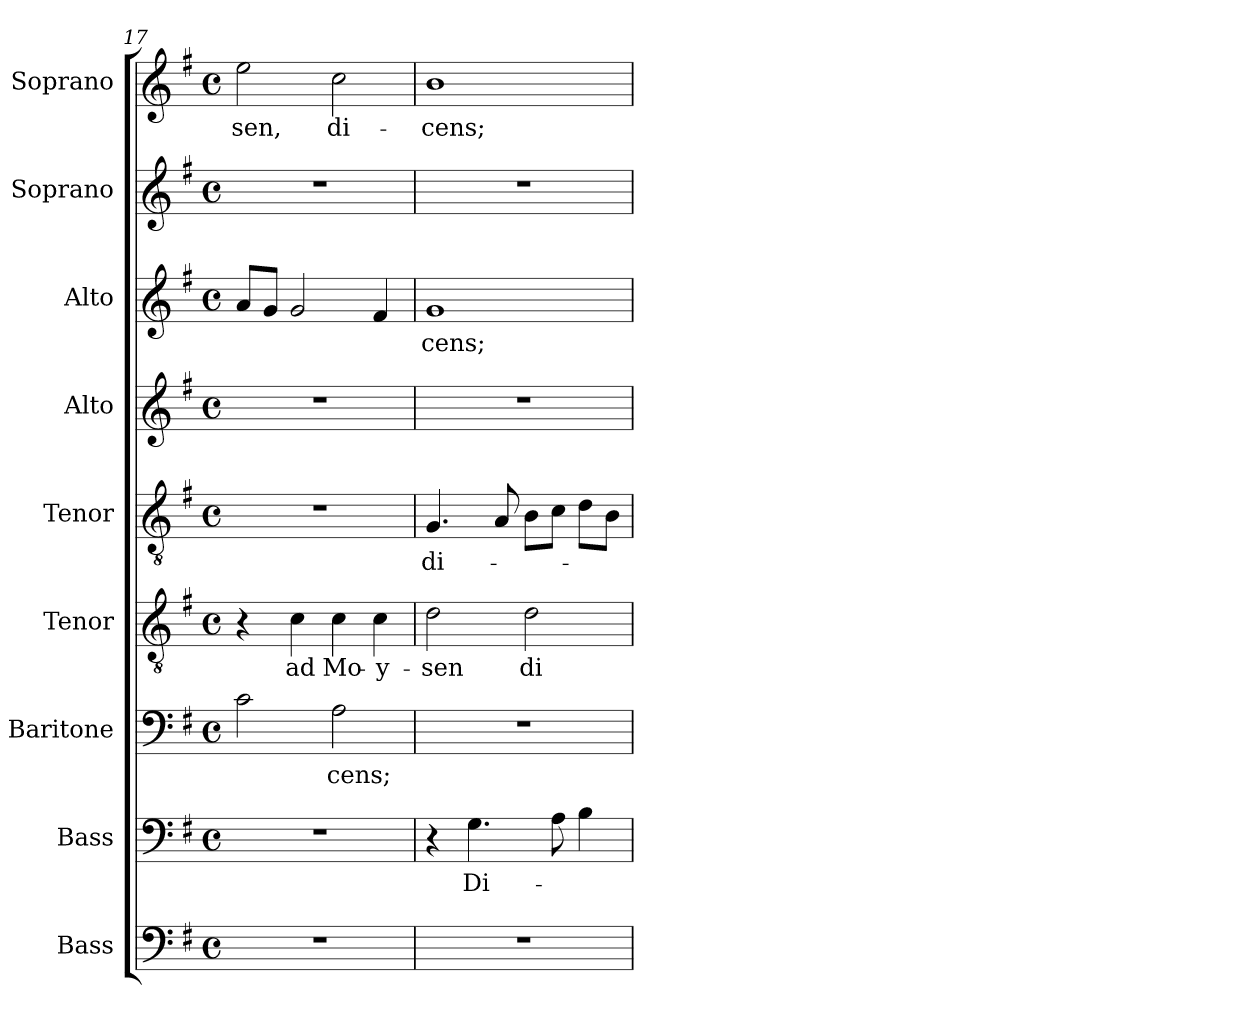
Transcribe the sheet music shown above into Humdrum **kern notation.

**kern	**kern	**text	**kern	**text	**kern	**text	**kern	**text	**kern	**kern	**text	**kern	**kern	**text
*part9	*part8	*part8	*part7	*part7	*part6	*part6	*part5	*part5	*part4	*part3	*part3	*part2	*part1	*part1
*staff9	*staff8	*staff8	*staff7	*staff7	*staff6	*staff6	*staff5	*staff5	*staff4	*staff3	*staff3	*staff2	*staff1	*staff1
*I"Bass	*I"Bass	*	*I"Baritone	*	*I"Tenor	*	*I"Tenor	*	*I"Alto	*I"Alto	*	*I"Soprano	*I"Soprano	*
*I'B.	*I'B.	*	*I'Bar.	*	*I'T.	*	*I'T.	*	*I'A.	*I'A.	*	*I'S.	*I'S.	*
*clefF4	*clefF4	*	*clefF4	*	*clefGv2	*	*clefGv2	*	*clefG2	*clefG2	*	*clefG2	*clefG2	*
*	*	*	*	*	*ITrd7c12	*	*ITrd7c12	*	*	*	*	*	*	*
*k[f#]	*k[f#]	*	*k[f#]	*	*k[f#]	*	*k[f#]	*	*k[f#]	*k[f#]	*	*k[f#]	*k[f#]	*
*G:	*G:	*	*G:	*	*G:	*	*G:	*	*G:	*G:	*	*G:	*G:	*
*M4/4	*M4/4	*	*M4/4	*	*M4/4	*	*M4/4	*	*M4/4	*M4/4	*	*M4/4	*M4/4	*
*met(c)	*met(c)	*	*met(c)	*	*met(c)	*	*met(c)	*	*met(c)	*met(c)	*	*met(c)	*met(c)	*
=17	=17	=17	=17	=17	=17	=17	=17	=17	=17	=17	=17	=17	=17	=17
!	!	!	!	!	!	!	!	!	!	!	!	!	!	!LO:LY:b:color=#000000
1r	1r	.	2ci\	.	4r	.	1r	.	1r	8ai/L	.	1r	2eei\	-sen,
.	.	.	.	.	.	.	.	.	.	8gi/J	.	.	.	.
!	!	!	!	!	!	!LO:LY:b:color=#000000	!	!	!	!	!	!	!	!
.	.	.	.	.	4Ci\	ad	.	.	.	2gi/	.	.	.	.
!	!	!	!	!LO:LY:b:color=#000000	!	!	!	!	!	!	!	!	!	!
!	!	!	!	!	!	!LO:LY:b:color=#000000	!	!	!	!	!	!	!	!
!	!	!	!	!	!	!	!	!	!	!	!	!	!	!LO:LY:b:color=#000000
.	.	.	2Ai\	-cens;	4Ci\	Mo-	.	.	.	.	.	.	2cci\	di-
!	!	!	!	!	!	!LO:LY:b:color=#000000	!	!	!	!	!	!	!	!
.	.	.	.	.	4Ci\	-y-	.	.	.	4f#i/	.	.	.	.
=18	=18	=18	=18	=18	=18	=18	=18	=18	=18	=18	=18	=18	=18	=18
!	!	!	!	!	!	!LO:LY:b:color=#000000	!	!	!	!	!	!	!	!
!	!	!	!	!	!	!	!	!LO:LY:b:color=#000000	!	!	!	!	!	!
!	!	!	!	!	!	!	!	!	!	!	!LO:LY:b:color=#000000	!	!	!
!	!	!	!	!	!	!	!	!	!	!	!	!	!	!LO:LY:b:color=#000000
1r	4r	.	1r	.	2Di\	-sen	4.GGi/	di-	1r	1gi	-cens;	1r	1bi	-cens;
!	!	!LO:LY:b:color=#000000	!	!	!	!	!	!	!	!	!	!	!	!
.	4.Gi\	Di-	.	.	.	.	.	.	.	.	.	.	.	.
.	.	.	.	.	.	.	8AAi/	.	.	.	.	.	.	.
!	!	!	!	!	!	!LO:LY:b:color=#000000	!	!	!	!	!	!	!	!
.	.	.	.	.	2Di\	di-	8BBi\L	.	.	.	.	.	.	.
.	8Ai\	.	.	.	.	.	8Ci\J	.	.	.	.	.	.	.
.	4Bi\	.	.	.	.	.	8Di\L	.	.	.	.	.	.	.
.	.	.	.	.	.	.	8BBi\J	.	.	.	.	.	.	.
=	=	=	=	=	=	=	=	=	=	=	=	=	=	=
*-	*-	*-	*-	*-	*-	*-	*-	*-	*-	*-	*-	*-	*-	*-
